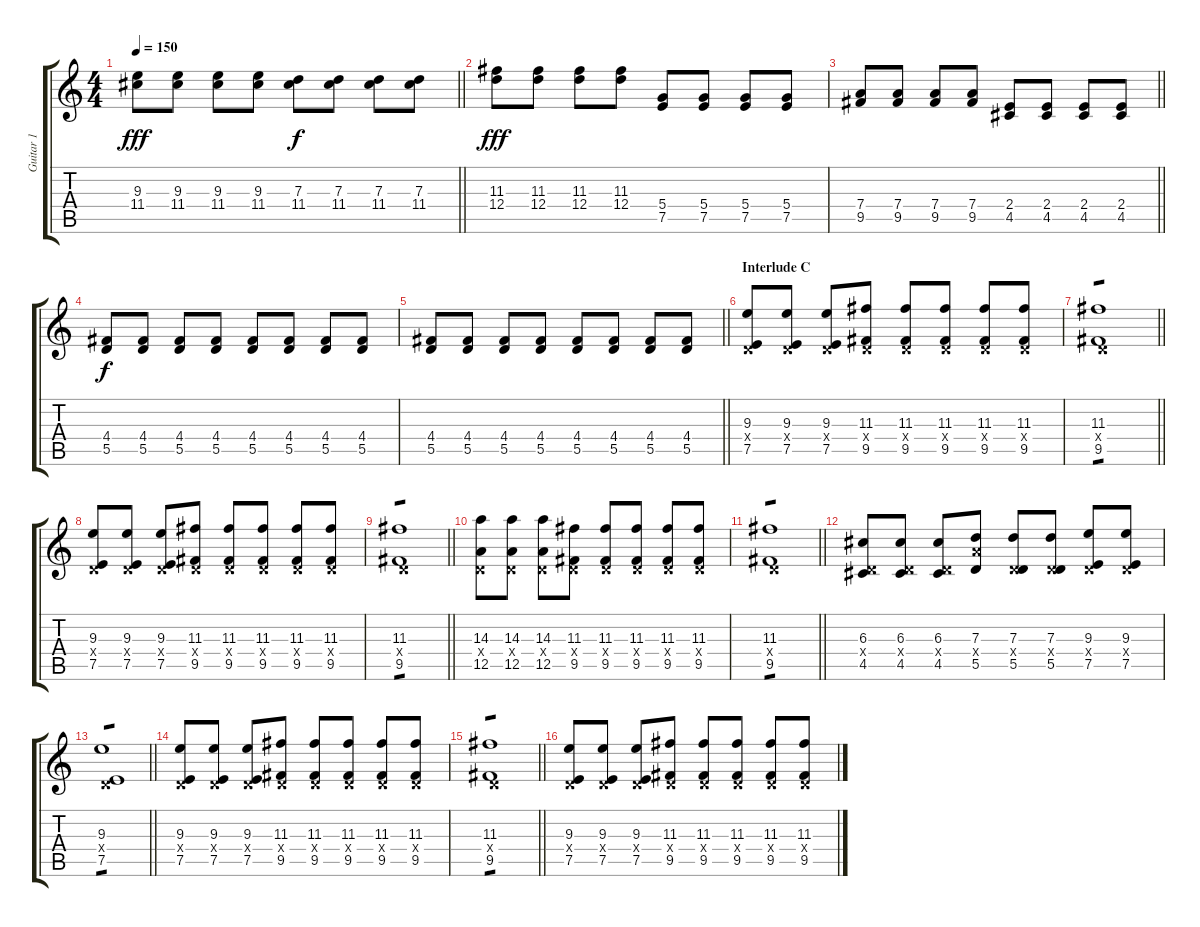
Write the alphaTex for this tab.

\track ("Guitar 1" "Guitar 1") {instrument distortionguitar}
\staff {score tabs}
\tuning (E4 B3 G3 D3 A2 D2) {hide}
\ts (4 4)
\tempo 150
\clef g2
\barLineRight lightlight
\ks c
(9.3 11.4).8{dy fff} (9.3 11.4).8 (9.3 11.4).8 (9.3 11.4).8 (7.3 11.4).8{dy f} (7.3 11.4).8 (7.3 11.4).8 (7.3 11.4).8 |
(11.3 12.4).8{dy fff} (11.3 12.4).8 (11.3 12.4).8 (11.3 12.4).8 (5.4 7.5).8 (5.4 7.5).8 (5.4 7.5).8 (5.4 7.5).8 |
\barLineRight lightlight
(7.4 9.5).8 (7.4 9.5).8 (7.4 9.5).8 (7.4 9.5).8 (2.4 4.5).8 (2.4 4.5).8 (2.4 4.5).8 (2.4 4.5).8 |
(4.4 5.5).8{dy f} (4.4 5.5).8 (4.4 5.5).8 (4.4 5.5).8 (4.4 5.5).8 (4.4 5.5).8 (4.4 5.5).8 (4.4 5.5).8 |
\barLineRight lightlight
(4.4 5.5).8 (4.4 5.5).8 (4.4 5.5).8 (4.4 5.5).8 (4.4 5.5).8 (4.4 5.5).8 (4.4 5.5).8 (4.4 5.5).8 |
\section ("" "Interlude C")
(9.3 0.4{x} 7.5).8 (9.3 0.4{x} 7.5).8 (9.3 0.4{x} 7.5).8 (11.3 0.4{x} 9.5).8 (11.3 0.4{x} 9.5).8 (11.3 0.4{x} 9.5).8 (11.3 0.4{x} 9.5).8 (11.3 0.4{x} 9.5).8 |
\barLineRight lightlight
(11.3 0.4{x} 9.5).1{tp 1} |
(9.3 0.4{x} 7.5).8 (9.3 0.4{x} 7.5).8 (9.3 0.4{x} 7.5).8 (11.3 0.4{x} 9.5).8 (11.3 0.4{x} 9.5).8 (11.3 0.4{x} 9.5).8 (11.3 0.4{x} 9.5).8 (11.3 0.4{x} 9.5).8 |
\barLineRight lightlight
(11.3 0.4{x} 9.5).1{tp 1} |
(14.3 0.4{x} 12.5).8 (14.3 0.4{x} 12.5).8 (14.3 0.4{x} 12.5).8 (11.3 0.4{x} 9.5).8 (11.3 0.4{x} 9.5).8 (11.3 0.4{x} 9.5).8 (11.3 0.4{x} 9.5).8 (11.3 0.4{x} 9.5).8 |
\barLineRight lightlight
(11.3 0.4{x} 9.5).1{tp 1} |
(6.3 0.4{x} 4.5).8 (6.3 0.4{x} 4.5).8 (6.3 0.4{x} 4.5).8 (7.3 7.4{x} 5.5).8 (7.3 0.4{x} 5.5).8 (7.3 0.4{x} 5.5).8 (9.3 0.4{x} 7.5).8 (9.3 0.4{x} 7.5).8 |
\barLineRight lightlight
(9.3 0.4{x} 7.5).1{tp 1} |
(9.3 0.4{x} 7.5).8 (9.3 0.4{x} 7.5).8 (9.3 0.4{x} 7.5).8 (11.3 0.4{x} 9.5).8 (11.3 0.4{x} 9.5).8 (11.3 0.4{x} 9.5).8 (11.3 0.4{x} 9.5).8 (11.3 0.4{x} 9.5).8 |
\barLineRight lightlight
(11.3 0.4{x} 9.5).1{tp 1} |
(9.3 0.4{x} 7.5).8 (9.3 0.4{x} 7.5).8 (9.3 0.4{x} 7.5).8 (11.3 0.4{x} 9.5).8 (11.3 0.4{x} 9.5).8 (11.3 0.4{x} 9.5).8 (11.3 0.4{x} 9.5).8 (11.3 0.4{x} 9.5).8
